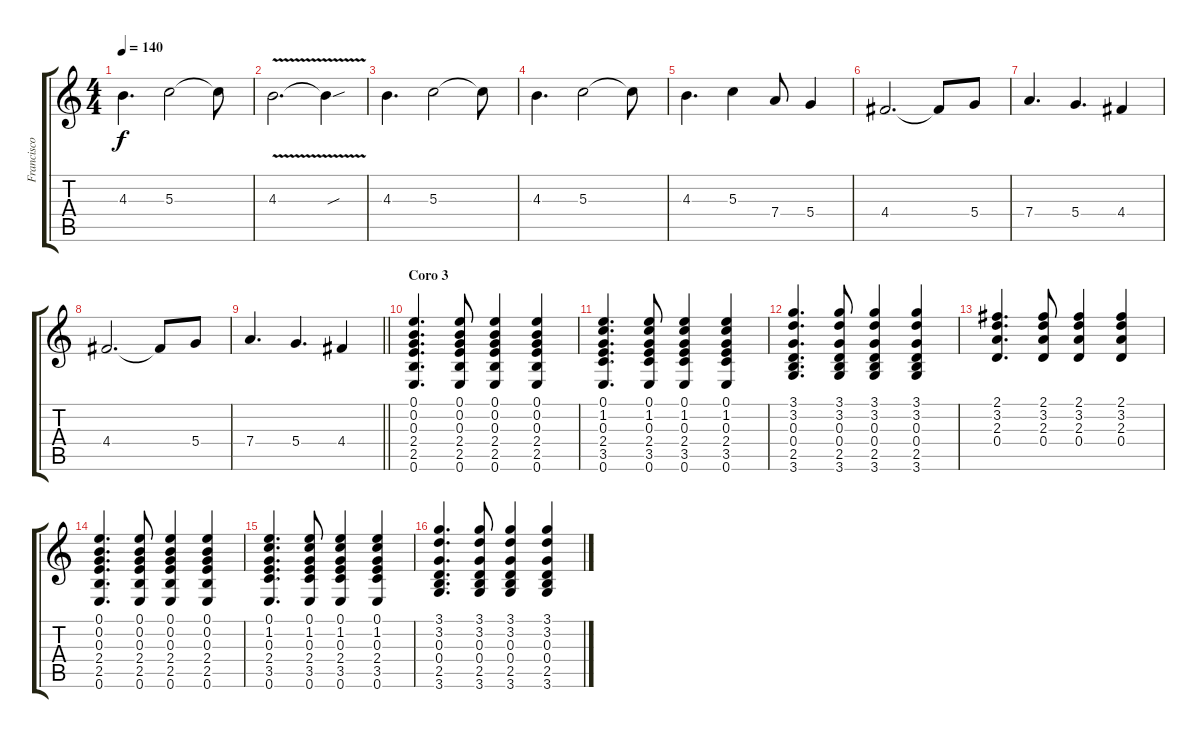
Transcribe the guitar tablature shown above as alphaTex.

\track ("Francisco Durán" "Francisco ") {instrument overdrivenguitar}
\staff {score tabs}
\tuning (E4 B3 G3 D3 A2 E2) {hide}
\ts (4 4)
\tempo 140
\clef g2
\ks c
4.3.4{d dy f} 5.3.2 5.3{t}.8 |
4.3{v}.2{d} 4.3{sou t}.4 |
4.3.4{d} 5.3.2 5.3{t}.8 |
4.3.4{d} 5.3.2 5.3{t}.8 |
4.3.4{d} 5.3.4 7.4.8 5.4.4 |
4.4.2{d} 4.4{t}.8 5.4.8 |
7.4.4{d} 5.4.4{d} 4.4.4 |
4.4.2{d} 4.4{t}.8 5.4.8 |
\barLineRight lightlight
7.4.4{d} 5.4.4{d} 4.4.4 |
\section ("" "Coro 3")
(0.1 0.2 0.3 2.4 2.5 0.6).4{d} (0.1 0.2 0.3 2.4 2.5 0.6).8 (0.1 0.2 0.3 2.4 2.5 0.6).4 (0.1 0.2 0.3 2.4 2.5 0.6).4 |
(0.1 1.2 0.3 2.4 3.5 0.6).4{d} (0.1 1.2 0.3 2.4 3.5 0.6).8 (0.1 1.2 0.3 2.4 3.5 0.6).4 (0.1 1.2 0.3 2.4 3.5 0.6).4 |
(3.1 3.2 0.3 0.4 2.5 3.6).4{d} (3.1 3.2 0.3 0.4 2.5 3.6).8 (3.1 3.2 0.3 0.4 2.5 3.6).4 (3.1 3.2 0.3 0.4 2.5 3.6).4 |
(2.1 3.2 2.3 0.4).4{d} (2.1 3.2 2.3 0.4).8 (2.1 3.2 2.3 0.4).4 (2.1 3.2 2.3 0.4).4 |
(0.1 0.2 0.3 2.4 2.5 0.6).4{d} (0.1 0.2 0.3 2.4 2.5 0.6).8 (0.1 0.2 0.3 2.4 2.5 0.6).4 (0.1 0.2 0.3 2.4 2.5 0.6).4 |
(0.1 1.2 0.3 2.4 3.5 0.6).4{d} (0.1 1.2 0.3 2.4 3.5 0.6).8 (0.1 1.2 0.3 2.4 3.5 0.6).4 (0.1 1.2 0.3 2.4 3.5 0.6).4 |
(3.1 3.2 0.3 0.4 2.5 3.6).4{d} (3.1 3.2 0.3 0.4 2.5 3.6).8 (3.1 3.2 0.3 0.4 2.5 3.6).4 (3.1 3.2 0.3 0.4 2.5 3.6).4
